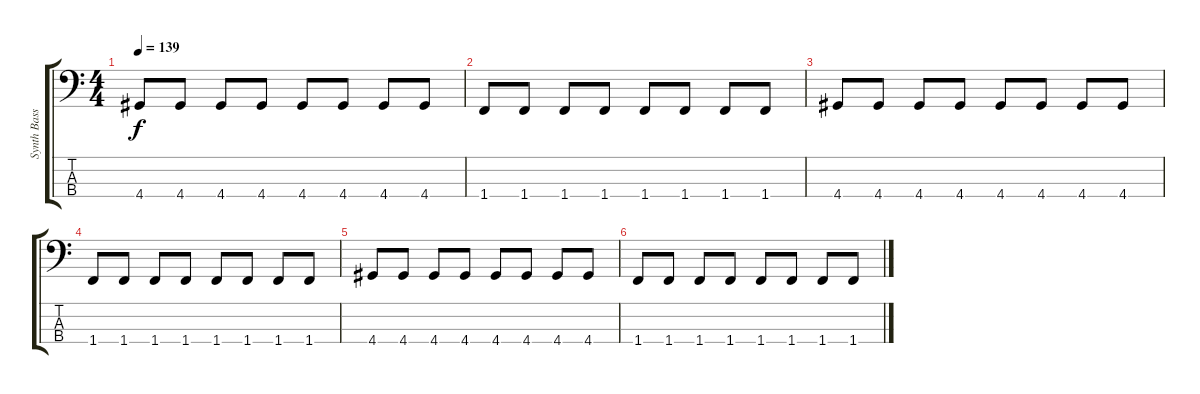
\track ("Synth Bass" "Synth Bass") {instrument synthbass1}
\staff {score tabs}
\tuning (G2 D2 A1 E1) {hide}
\ts (4 4)
\tempo 139
\clef f4
\ks c
4.4.8{dy f} 4.4.8 4.4.8 4.4.8 4.4.8 4.4.8 4.4.8 4.4.8 |
1.4.8 1.4.8 1.4.8 1.4.8 1.4.8 1.4.8 1.4.8 1.4.8 |
4.4.8 4.4.8 4.4.8 4.4.8 4.4.8 4.4.8 4.4.8 4.4.8 |
1.4.8 1.4.8 1.4.8 1.4.8 1.4.8 1.4.8 1.4.8 1.4.8 |
4.4.8 4.4.8 4.4.8 4.4.8 4.4.8 4.4.8 4.4.8 4.4.8 |
1.4.8 1.4.8 1.4.8 1.4.8 1.4.8 1.4.8 1.4.8 1.4.8
